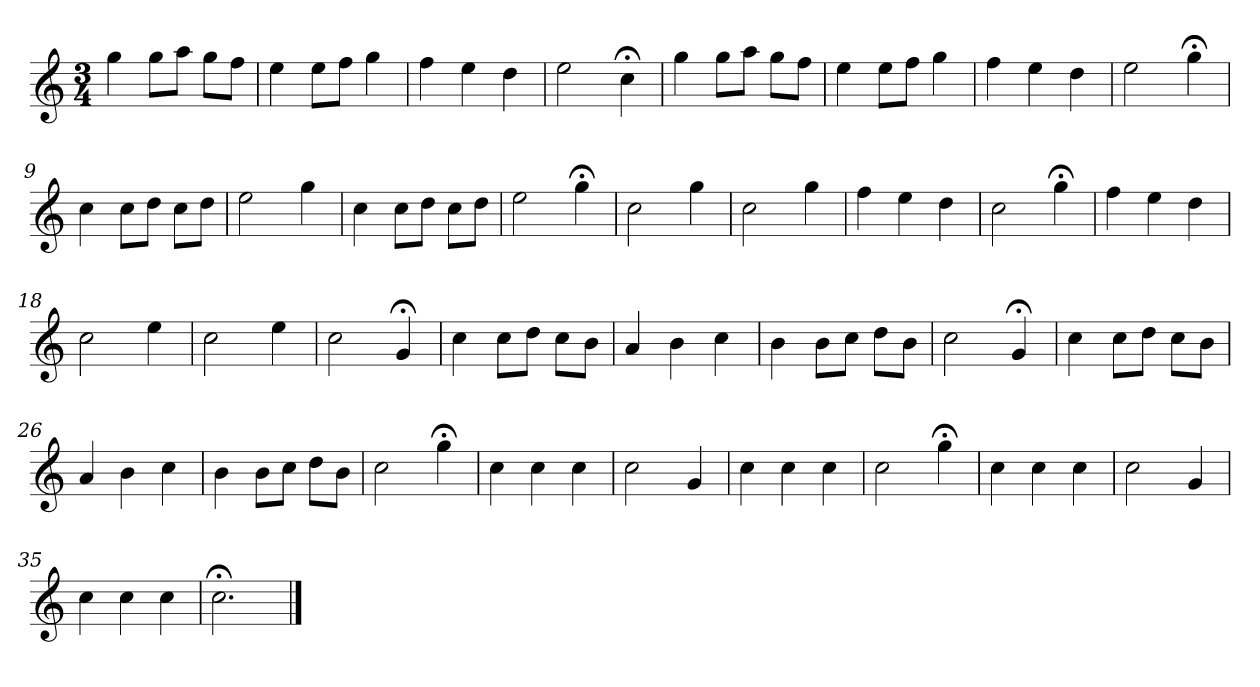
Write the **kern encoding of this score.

**kern
*part1
*staff1
*k[]
*C:
*M3/4
*MM120
=1
4gg
8ggL
8aaJ
8ggL
8ffJ
=2
4ee
8eeL
8ffJ
4gg
=3
4ff
4ee
4dd
=4
2ee
4cc;<
=5
4gg
8ggL
8aaJ
8ggL
8ffJ
=6
4ee
8eeL
8ffJ
4gg
=7
4ff
4ee
4dd
=8
2ee
4gg;<
=9
4cc
8ccL
8ddJ
8ccL
8ddJ
=10
2ee
4gg
=11
4cc
8ccL
8ddJ
8ccL
8ddJ
=12
2ee
4gg;<
=13
2cc
4gg
=14
2cc
4gg
=15
4ff
4ee
4dd
=16
2cc
4gg;<
=17
4ff
4ee
4dd
=18
2cc
4ee
=19
2cc
4ee
=20
2cc
4g;<
=21
4cc
8ccL
8ddJ
8ccL
8bJ
=22
4a
4b
4cc
=23
4b
8bL
8ccJ
8ddL
8bJ
=24
2cc
4g;<
=25
4cc
8ccL
8ddJ
8ccL
8bJ
=26
4a
4b
4cc
=27
4b
8bL
8ccJ
8ddL
8bJ
=28
2cc
4gg;<
=29
4cc
4cc
4cc
=30
2cc
4g
=31
4cc
4cc
4cc
=32
2cc
4gg;<
=33
4cc
4cc
4cc
=34
2cc
4g
=35
4cc
4cc
4cc
=36
2.cc;<
==
*-
